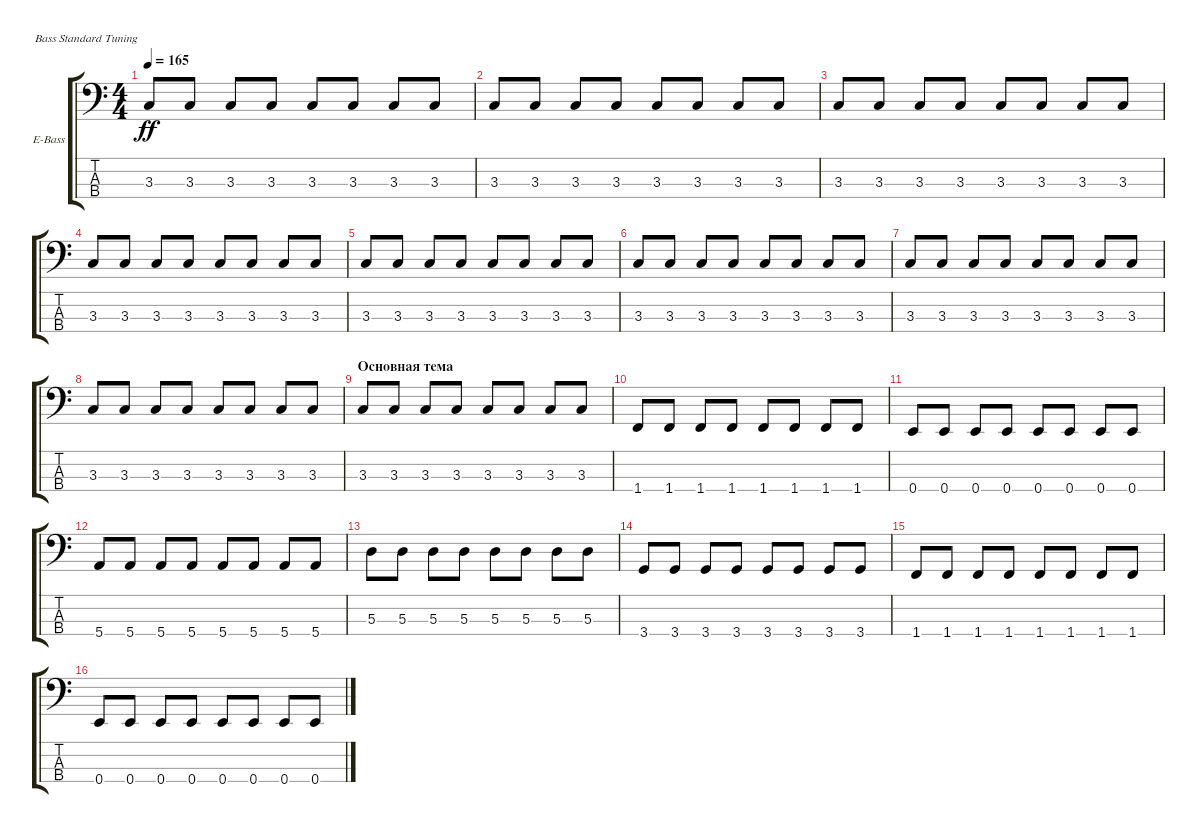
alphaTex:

\defaultSystemsLayout 4
\bracketExtendMode groupsimilarinstruments
\firstSystemTrackNameOrientation horizontal
\otherSystemsTrackNameOrientation horizontal
\track ("Electric Bass" "E-Bass") {instrument electricbassfinger}
\staff {score tabs}
\tuning (G2 D2 A1 E1)
\ts (4 4)
\tempo 165
\clef f4
\scale
0.487395
\ks c
3.3.8{dy ff instrument electricbassfinger} 3.3.8 3.3.8 3.3.8 3.3.8 3.3.8 3.3.8 3.3.8 |
\scale
0.256303 3.3.8 3.3.8 3.3.8 3.3.8 3.3.8 3.3.8 3.3.8 3.3.8 |
\scale
0.256303 3.3.8 3.3.8 3.3.8 3.3.8 3.3.8 3.3.8 3.3.8 3.3.8 |
\scale
0.333333 3.3.8 3.3.8 3.3.8 3.3.8 3.3.8 3.3.8 3.3.8 3.3.8 |
\scale
0.333333 3.3.8 3.3.8 3.3.8 3.3.8 3.3.8 3.3.8 3.3.8 3.3.8 |
\scale
0.333333 3.3.8 3.3.8 3.3.8 3.3.8 3.3.8 3.3.8 3.3.8 3.3.8 |
3.3.8 3.3.8 3.3.8 3.3.8 3.3.8 3.3.8 3.3.8 3.3.8 |
3.3.8 3.3.8 3.3.8 3.3.8 3.3.8 3.3.8 3.3.8 3.3.8 |
\section ("" "Основная тема")
3.3.8 3.3.8 3.3.8 3.3.8 3.3.8 3.3.8 3.3.8 3.3.8 |
1.4.8 1.4.8 1.4.8 1.4.8 1.4.8 1.4.8 1.4.8 1.4.8 |
0.4.8 0.4.8 0.4.8 0.4.8 0.4.8 0.4.8 0.4.8 0.4.8 |
5.4.8 5.4.8 5.4.8 5.4.8 5.4.8 5.4.8 5.4.8 5.4.8 |
5.3.8 5.3.8 5.3.8 5.3.8 5.3.8 5.3.8 5.3.8 5.3.8 |
3.4.8 3.4.8 3.4.8 3.4.8 3.4.8 3.4.8 3.4.8 3.4.8 |
1.4.8 1.4.8 1.4.8 1.4.8 1.4.8 1.4.8 1.4.8 1.4.8 |
0.4.8 0.4.8 0.4.8 0.4.8 0.4.8 0.4.8 0.4.8 0.4.8
